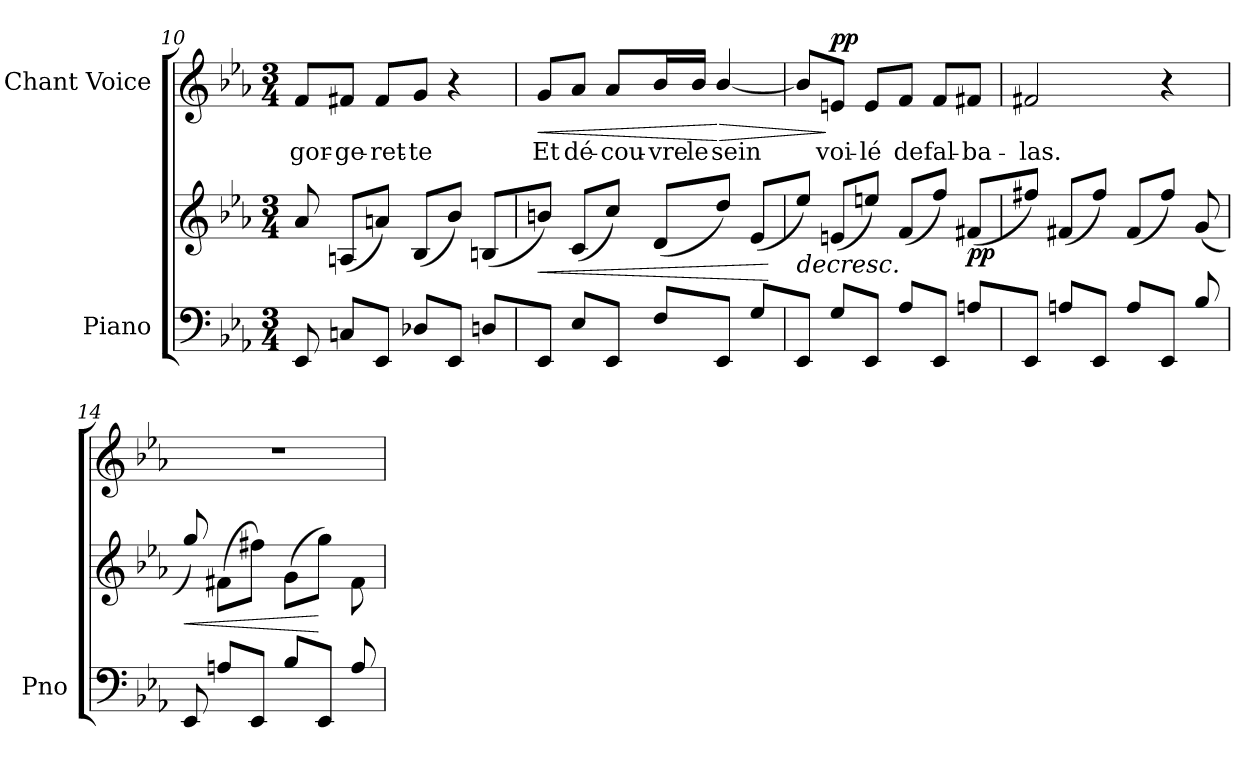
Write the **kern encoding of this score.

**kern	**kern	**dynam	**kern	**text	**dynam
*part2	*part2	*part2	*part1	*part1	*part1
*staff3	*staff2	*staff2/3	*staff1	*staff1	*staff1
*I"Piano	*	*	*I"Chant Voice	*	*
*I'Pno	*	*	*	*	*
!!LO:LB:g=z
*clefF4	*clefG2	*	*clefG2	*	*
*k[b-e-a-]	*k[b-e-a-]	*	*k[b-e-a-]	*	*
*M3/4	*M3/4	*	*M3/4	*	*
=10	=10	=10	=10	=10	=10
!	!	!	!	!LO:LY:b	!
8EE-/	8a-/	.	8f/L	gor-	.
!	!	!	!	!LO:LY:b	!
8Cn/L	(<8An/L	.	8f#X/J	-ge-	.
!	!	!	!	!LO:LY:b	!
8EE-/J	8an/J)	.	8f#/L	-ret-	.
!	!	!	!	!LO:LY:b	!
8D-X/L	(<8B-/L	.	8g/J	-te	.
8EE-/J	8b-/J)	.	4r	.	.
8Dn/L	(<8Bn/L	.	.	.	.
=11	=11	=11	=11	=11	=11
!	!	!LO:HP:b	!	!LO:LY:b	!LO:HP:b
8EE-/J	8bn/J)	<	8g/L	Et	<
!	!	!	!	!LO:LY:b	!
8E-/L	(<8c/L	.	8a-/J	dé-	.
!	!	!	!	!LO:LY:b	!
8EE-/J	8cc/J)	.	8a-/L	-cou-	.
!	!	!	!	!LO:LY:b	!
8F/L	(<8d/L	.	16b-/L	-vre	.
!	!	!	!	!LO:LY:b	!
.	.	.	16b-/JJ	le	.
!	!	!	!	!LO:LY:b	!LO:HP:n=1:b
8EE-/J	8dd/J)	.	[4b-/	sein	[ >
8G/L	(<8e-/L	.	.	.	.
.	.	[	.	.	.
=12	=12	=12	=12	=12	=12
!	!	!LO:HP:b	!	!	!
8EE-/J	8ee-/J)	>	8b-/L]	.	.
!	!	!	!	!LO:LY:b	!LO:DY:n=1:a
8G/L	(<8en/L	.	8en/J	voi-	] pp
!	!	!	!	!LO:LY:b	!
8EE-/J	8een/J)	.	8e/L	-lé	.
!	!	!	!	!LO:LY:b	!
8A-/L	(<8f/L	.	8f/J	de	.
!	!	!	!	!LO:LY:b	!
8EE-/J	8ff/J)	.	8f/L	fal-	.
!	!	!LO:DY:b	!	!LO:LY:b	!
8An/L	(<8f#X/L	pp	8f#X/J	-ba-	.
.	.	]	.	.	.
=13	=13	=13	=13	=13	=13
!	!	!	!	!LO:LY:b	!
8EE-/J	8ff#X/J)	.	2f#X/	-las.	.
8An/L	(<8f#X/L	.	.	.	.
8EE-/J	8ff#/J)	.	.	.	.
8A/L	(<8f#/L	.	.	.	.
8EE-/J	8ff#/J)	.	4r	.	.
8B-/	(<8g/	.	.	.	.
!!LO:PB:g=z
=14	=14	=14	=14	=14	=14
!	!	!LO:HP:b	!	!	!
8EE-/	8gg/)	<	2.r	.	.
8An/L	(>8f#X\L	.	.	.	.
8EE-/J	8ff#X\J)	.	.	.	.
8B-/L	(>8g\L	.	.	.	.
8EE-/J	8gg\J)	[	.	.	.
8A/L	8f#\L	.	.	.	.
=	=	=	=	=	=
*-	*-	*-	*-	*-	*-
